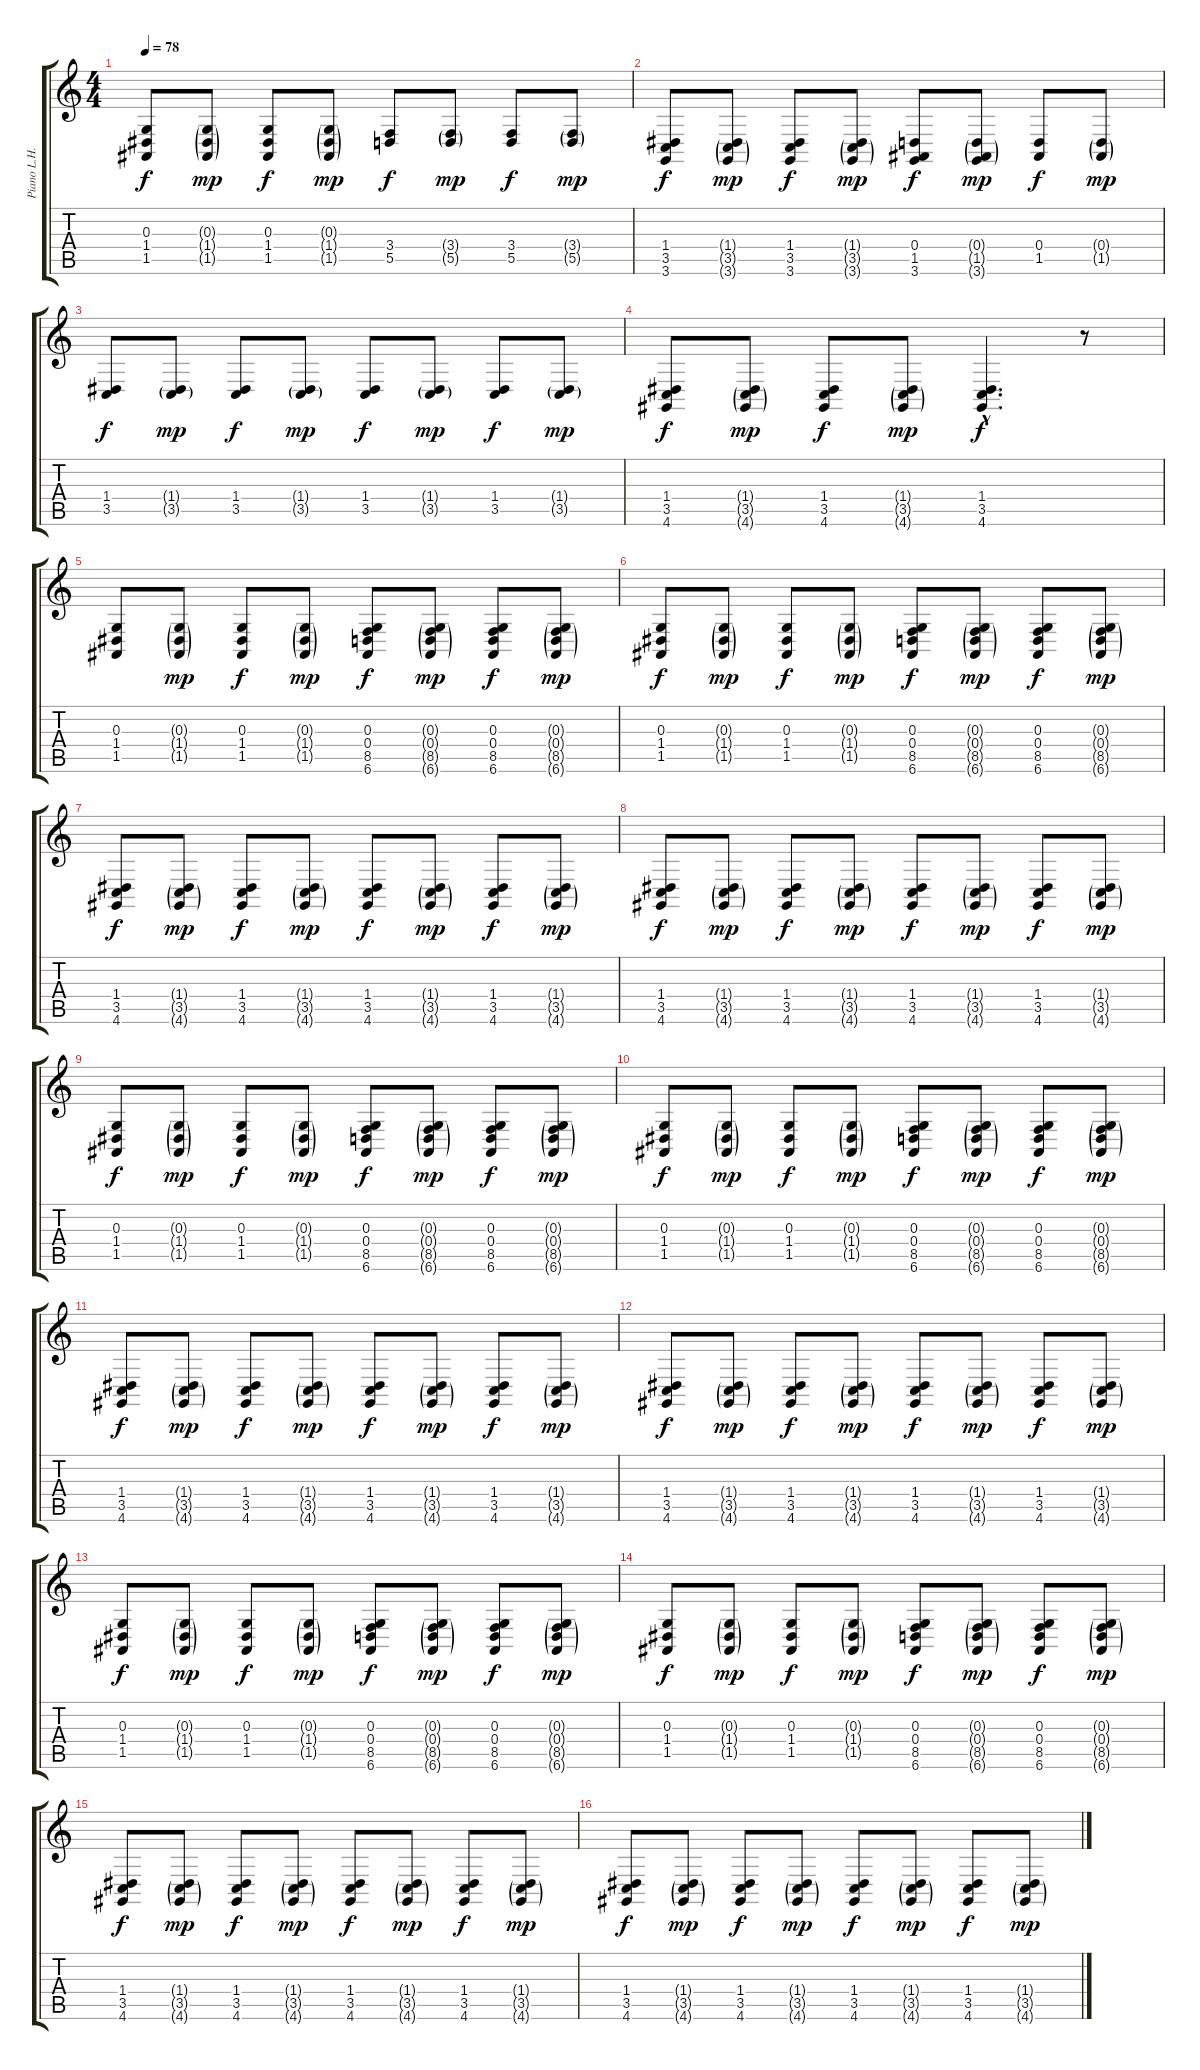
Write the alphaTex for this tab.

\track ("Piano L.H." "Piano L.H.") {instrument brightacousticpiano}
\staff {score tabs}
\tuning (E4 B3 G3 D3 A2 E2) {hide}
\ts (4 4)
\tempo 78
\clef g2
\ks c
(0.3 1.4 1.5).8{dy f instrument brightacousticpiano} (0.3{g} 1.4{g} 1.5{g}).8{dy mp} (0.3 1.4 1.5).8{dy f} (0.3{g} 1.4{g} 1.5{g}).8{dy mp} (3.4 5.5).8{dy f} (3.4{g} 5.5{g}).8{dy mp} (3.4 5.5).8{dy f} (3.4{g} 5.5{g}).8{dy mp} |
(1.4 3.5 3.6).8{dy f} (1.4{g} 3.5{g} 3.6{g}).8{dy mp} (1.4 3.5 3.6).8{dy f} (1.4{g} 3.5{g} 3.6{g}).8{dy mp} (0.4 1.5 3.6).8{dy f} (0.4{g} 1.5{g} 3.6{g}).8{dy mp} (0.4 1.5).8{dy f} (0.4{g} 1.5{g}).8{dy mp} |
(1.4 3.5).8{dy f} (1.4{g} 3.5{g}).8{dy mp} (1.4 3.5).8{dy f} (1.4{g} 3.5{g}).8{dy mp} (1.4 3.5).8{dy f} (1.4{g} 3.5{g}).8{dy mp} (1.4 3.5).8{dy f} (1.4{g} 3.5{g}).8{dy mp} |
(1.4 3.5 4.6).8{dy f} (1.4{g} 3.5{g} 4.6{g}).8{dy mp} (1.4 3.5 4.6).8{dy f} (1.4{g} 3.5{g} 4.6{g}).8{dy mp} (1.4{hac} 3.5{hac} 4.6{hac}).4{d dy f} r.8 |
(0.3 1.4 1.5).8 (0.3{g} 1.4{g} 1.5{g}).8{dy mp} (0.3 1.4 1.5).8{dy f} (0.3{g} 1.4{g} 1.5{g}).8{dy mp} (0.3 0.4 8.5 6.6).8{dy f} (0.3{g} 0.4{g} 8.5{g} 6.6{g}).8{dy mp} (0.3 0.4 8.5 6.6).8{dy f} (0.3{g} 0.4{g} 8.5{g} 6.6{g}).8{dy mp} |
(0.3 1.4 1.5).8{dy f} (0.3{g} 1.4{g} 1.5{g}).8{dy mp} (0.3 1.4 1.5).8{dy f} (0.3{g} 1.4{g} 1.5{g}).8{dy mp} (0.3 0.4 8.5 6.6).8{dy f} (0.3{g} 0.4{g} 8.5{g} 6.6{g}).8{dy mp} (0.3 0.4 8.5 6.6).8{dy f} (0.3{g} 0.4{g} 8.5{g} 6.6{g}).8{dy mp} |
(1.4 3.5 4.6).8{dy f} (1.4{g} 3.5{g} 4.6{g}).8{dy mp} (1.4 3.5 4.6).8{dy f} (1.4{g} 3.5{g} 4.6{g}).8{dy mp} (1.4 3.5 4.6).8{dy f} (1.4{g} 3.5{g} 4.6{g}).8{dy mp} (1.4 3.5 4.6).8{dy f} (1.4{g} 3.5{g} 4.6{g}).8{dy mp} |
(1.4 3.5 4.6).8{dy f} (1.4{g} 3.5{g} 4.6{g}).8{dy mp} (1.4 3.5 4.6).8{dy f} (1.4{g} 3.5{g} 4.6{g}).8{dy mp} (1.4 3.5 4.6).8{dy f} (1.4{g} 3.5{g} 4.6{g}).8{dy mp} (1.4 3.5 4.6).8{dy f} (1.4{g} 3.5{g} 4.6{g}).8{dy mp} |
(0.3 1.4 1.5).8{dy f} (0.3{g} 1.4{g} 1.5{g}).8{dy mp} (0.3 1.4 1.5).8{dy f} (0.3{g} 1.4{g} 1.5{g}).8{dy mp} (0.3 0.4 8.5 6.6).8{dy f} (0.3{g} 0.4{g} 8.5{g} 6.6{g}).8{dy mp} (0.3 0.4 8.5 6.6).8{dy f} (0.3{g} 0.4{g} 8.5{g} 6.6{g}).8{dy mp} |
(0.3 1.4 1.5).8{dy f} (0.3{g} 1.4{g} 1.5{g}).8{dy mp} (0.3 1.4 1.5).8{dy f} (0.3{g} 1.4{g} 1.5{g}).8{dy mp} (0.3 0.4 8.5 6.6).8{dy f} (0.3{g} 0.4{g} 8.5{g} 6.6{g}).8{dy mp} (0.3 0.4 8.5 6.6).8{dy f} (0.3{g} 0.4{g} 8.5{g} 6.6{g}).8{dy mp} |
(1.4 3.5 4.6).8{dy f} (1.4{g} 3.5{g} 4.6{g}).8{dy mp} (1.4 3.5 4.6).8{dy f} (1.4{g} 3.5{g} 4.6{g}).8{dy mp} (1.4 3.5 4.6).8{dy f} (1.4{g} 3.5{g} 4.6{g}).8{dy mp} (1.4 3.5 4.6).8{dy f} (1.4{g} 3.5{g} 4.6{g}).8{dy mp} |
(1.4 3.5 4.6).8{dy f} (1.4{g} 3.5{g} 4.6{g}).8{dy mp} (1.4 3.5 4.6).8{dy f} (1.4{g} 3.5{g} 4.6{g}).8{dy mp} (1.4 3.5 4.6).8{dy f} (1.4{g} 3.5{g} 4.6{g}).8{dy mp} (1.4 3.5 4.6).8{dy f} (1.4{g} 3.5{g} 4.6{g}).8{dy mp} |
(0.3 1.4 1.5).8{dy f} (0.3{g} 1.4{g} 1.5{g}).8{dy mp} (0.3 1.4 1.5).8{dy f} (0.3{g} 1.4{g} 1.5{g}).8{dy mp} (0.3 0.4 8.5 6.6).8{dy f} (0.3{g} 0.4{g} 8.5{g} 6.6{g}).8{dy mp} (0.3 0.4 8.5 6.6).8{dy f} (0.3{g} 0.4{g} 8.5{g} 6.6{g}).8{dy mp} |
(0.3 1.4 1.5).8{dy f} (0.3{g} 1.4{g} 1.5{g}).8{dy mp} (0.3 1.4 1.5).8{dy f} (0.3{g} 1.4{g} 1.5{g}).8{dy mp} (0.3 0.4 8.5 6.6).8{dy f} (0.3{g} 0.4{g} 8.5{g} 6.6{g}).8{dy mp} (0.3 0.4 8.5 6.6).8{dy f} (0.3{g} 0.4{g} 8.5{g} 6.6{g}).8{dy mp} |
(1.4 3.5 4.6).8{dy f} (1.4{g} 3.5{g} 4.6{g}).8{dy mp} (1.4 3.5 4.6).8{dy f} (1.4{g} 3.5{g} 4.6{g}).8{dy mp} (1.4 3.5 4.6).8{dy f} (1.4{g} 3.5{g} 4.6{g}).8{dy mp} (1.4 3.5 4.6).8{dy f} (1.4{g} 3.5{g} 4.6{g}).8{dy mp} |
(1.4 3.5 4.6).8{dy f} (1.4{g} 3.5{g} 4.6{g}).8{dy mp} (1.4 3.5 4.6).8{dy f} (1.4{g} 3.5{g} 4.6{g}).8{dy mp} (1.4 3.5 4.6).8{dy f} (1.4{g} 3.5{g} 4.6{g}).8{dy mp} (1.4 3.5 4.6).8{dy f} (1.4{g} 3.5{g} 4.6{g}).8{dy mp}
